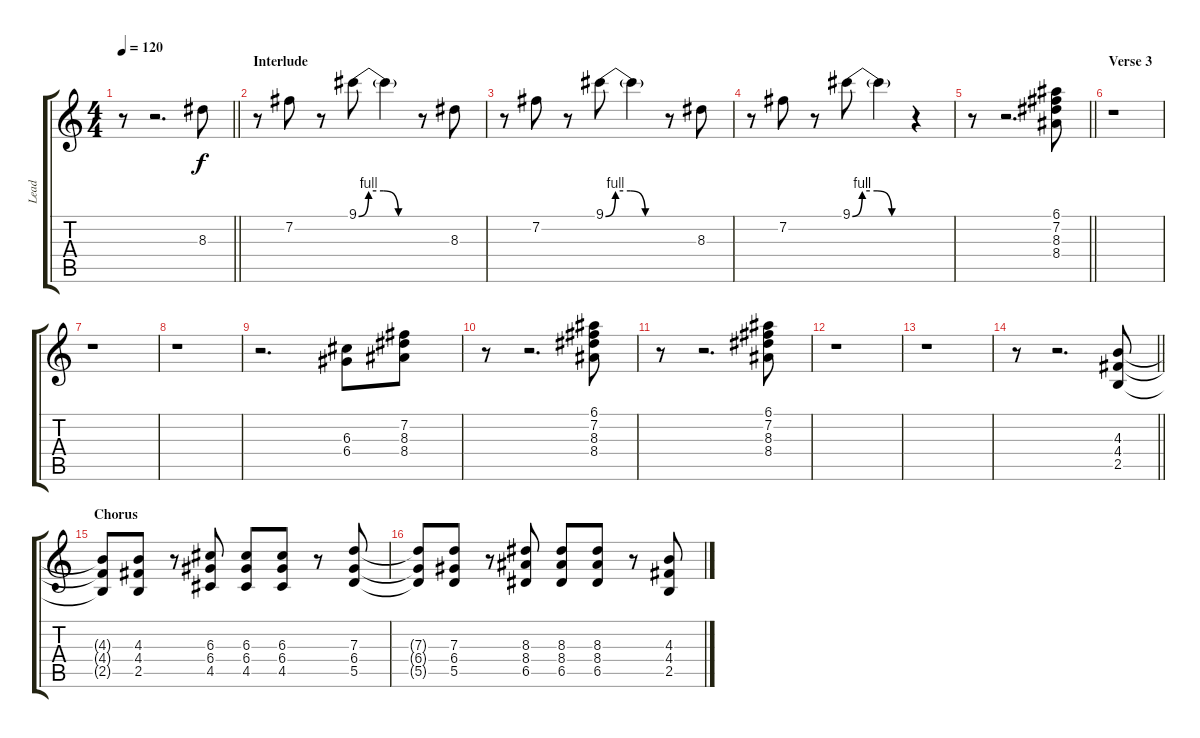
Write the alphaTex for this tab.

\track ("Lead" "Lead") {instrument overdrivenguitar}
\staff {score tabs}
\tuning (E4 B3 G3 D3 A2 E2) {hide}
\ts (4 4)
\tempo 120
\clef g2
\barLineRight lightlight
\ks c
r.8{dy f} r.2{d} 8.3.8 |
\section ("" "Interlude")
r.8 7.2.8 r.8 9.1{be (custom 0 0 10 4 25 4 40 0 60 0)}.8 9.1{t}.4 r.8 8.3.8 |
r.8 7.2.8 r.8 9.1{be (custom 0 0 10 4 25 4 40 0 60 0)}.8 9.1{t}.4 r.8 8.3.8 |
r.8 7.2.8 r.8 9.1{be (custom 0 0 10 4 25 4 40 0 60 0)}.8 9.1{t}.4 r.4 |
\barLineRight lightlight
r.8 r.2{d} (6.1 7.2 8.3 8.4).8 |
\section ("" "Verse 3")
r.1 |
r.1 |
r.1 |
r.2{d} (6.3 6.4).8 (7.2 8.3 8.4).8 |
r.8 r.2{d} (6.1 7.2 8.3 8.4).8 |
r.8 r.2{d} (6.1 7.2 8.3 8.4).8 |
r.1 |
r.1 |
\barLineRight lightlight
r.8 r.2{d} (4.3 4.4 2.5).8 |
\section ("" "Chorus")
(4.3{t} 4.4{t} 2.5{t}).8 (4.3 4.4 2.5).8 r.8 (6.3 6.4 4.5).8 (6.3 6.4 4.5).8 (6.3 6.4 4.5).8 r.8 (7.3 6.4 5.5).8 |
(7.3{t} 6.4{t} 5.5{t}).8 (7.3 6.4 5.5).8 r.8 (8.3 8.4 6.5).8 (8.3 8.4 6.5).8 (8.3 8.4 6.5).8 r.8 (4.3 4.4 2.5).8
